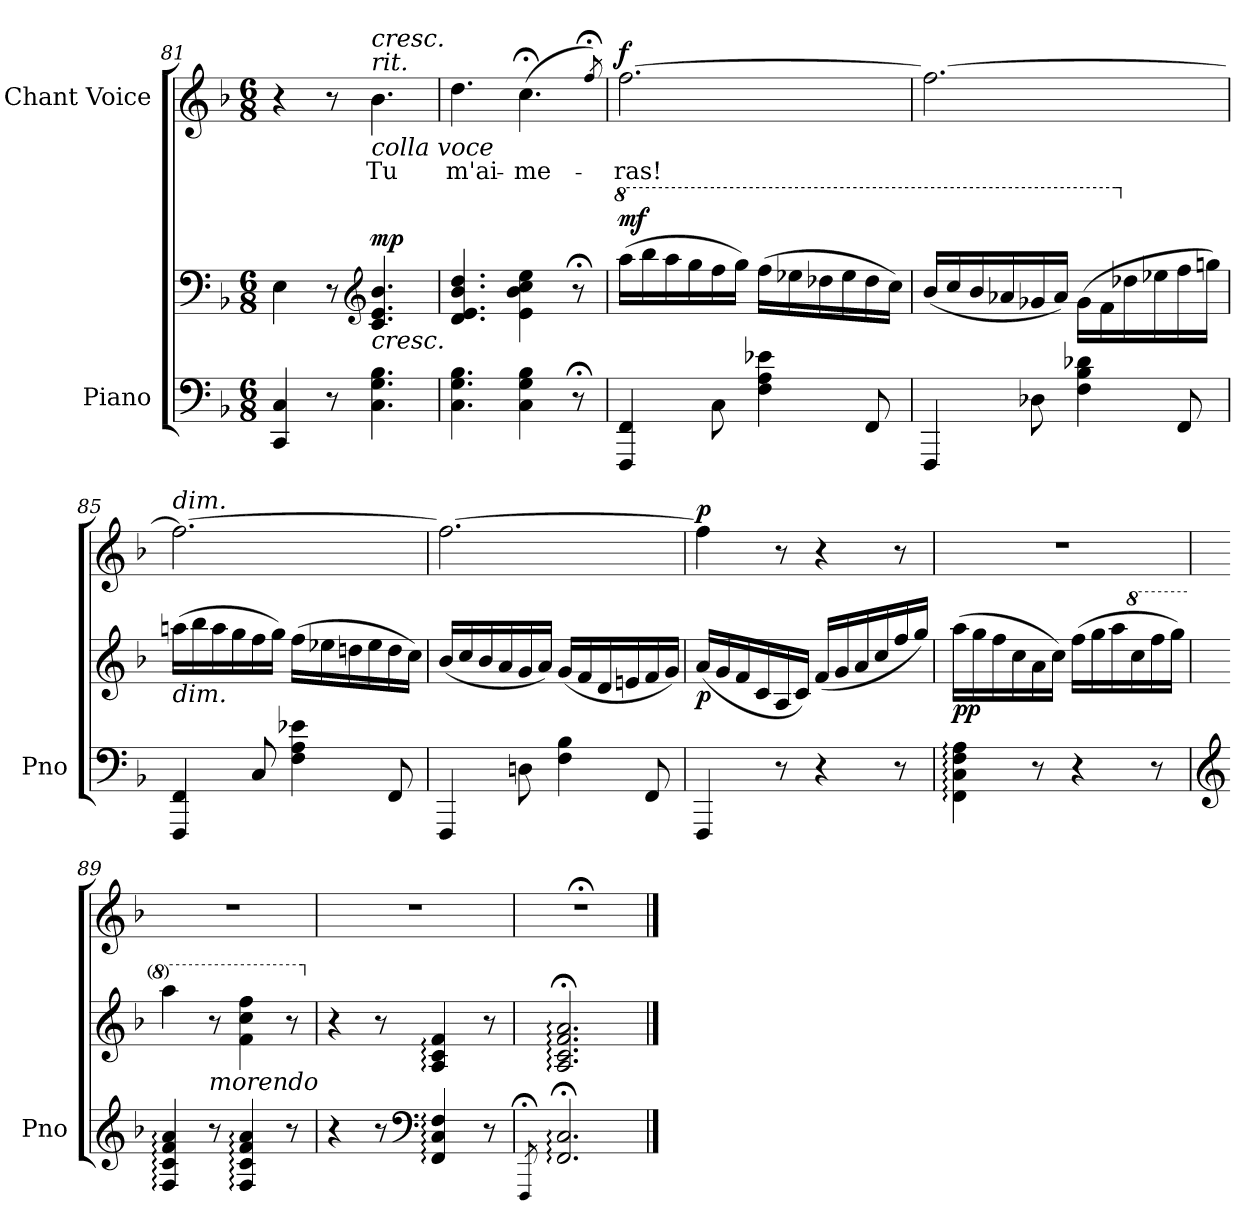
**kern	**kern	**dynam	**kern	**text	**dynam
*part2	*part2	*part2	*part1	*part1	*part1
*staff3	*staff2	*staff2/3	*staff1	*staff1	*staff1
*I"Piano	*	*	*I"Chant Voice	*	*
*I'Pno	*	*	*	*	*
!!LO:LB:g=z
*clefF4	*clefF4	*	*clefG2	*	*
*k[b-]	*k[b-]	*	*k[b-]	*	*
*M6/8	*M6/8	*	*M6/8	*	*
=81	=81	=81	=81	=81	=81
4CC/ 4C/	4E\	.	4r	.	.
8r	8r	.	8r	.	.
*	*clefG2	*	*	*	*
*	*	*	*MM100	*	*
!	!	!	!LO:TX:a:i:t=rit.	!	!
!	!	!	!LO:TX:b:i:t=colla voce	!	!
!	!	!	!LO:TX:a:i:t=cresc.	!	!
!	!LO:TX:b:i:t=cresc.	!	!	!	!
!	!	!LO:DY:a	!	!LO:LY:b	!
4.C\ 4.G\ 4.B-\	4.c/ 4.e/ 4.b-/	mp	4.b-\	Tu	.
=82	=82	=82	=82	=82	=82
!	!	!	!	!LO:LY:b	!
4.C\ 4.G\ 4.B-\	4.d/ 4.e/ 4.b-/ 4.dd/	.	4.dd\	m'ai-	.
!	!	!	!	!LO:LY:b	!
4C\ 4G\ 4B-\	4e\ 4b-\ 4cc\ 4ee\	.	(>4.cc;<\	-me-	.
8r;<	8r;<	.	.	.	.
.	.	.	8qff;</)	.	.
=83	=83	=83	=83	=83	=83
*	*8va	*	*	*	*
!	!	!LO:DY:a	!	!LO:LY:b	!LO:DY:a
4FFF/ 4FF/	(>16aaa\LL	mf	[2.ff\	-ras!	f
.	16bbb-\	.	.	.	.
.	16aaa\	.	.	.	.
.	16ggg\	.	.	.	.
8C\	16fff\	.	.	.	.
.	16ggg\JJ)	.	.	.	.
4F\ 4A\ 4e-X\	(>16fff\LL	.	.	.	.
.	16eee-X\	.	.	.	.
.	16ddd-X\	.	.	.	.
.	16eee-\	.	.	.	.
8FF/	16ddd-\	.	.	.	.
.	16ccc\JJ)	.	.	.	.
=84	=84	=84	=84	=84	=84
4FFF/	(<16bb-/LL	.	2.ff\_	.	.
.	16ccc/	.	.	.	.
.	16bb-/	.	.	.	.
.	16aa-X/	.	.	.	.
8D-X\	16gg-X/	.	.	.	.
.	16aa-/JJ)	.	.	.	.
4F\ 4B-\ 4d-X\	(>16gg-\LL	.	.	.	.
.	16ff\	.	.	.	.
*	*X8va	*	*	*	*
.	16dd-X\	.	.	.	.
.	16ee-X\	.	.	.	.
8FF/	16ff\	.	.	.	.
.	16ggn\JJ)	.	.	.	.
!!LO:LB:g=z
=85	=85	=85	=85	=85	=85
!	!	!	!LO:TX:a:i:t=dim.	!	!
!	!LO:TX:b:i:t=dim.	!	!	!	!
4FFF/ 4FF/	(>16aan\LL	.	2.ff\_	.	.
.	16bb-\	.	.	.	.
.	16aa\	.	.	.	.
.	16gg\	.	.	.	.
8C/	16ff\	.	.	.	.
.	16gg\JJ)	.	.	.	.
4F\ 4A\ 4e-X\	(>16ff\LL	.	.	.	.
.	16ee-X\	.	.	.	.
.	16ddn\	.	.	.	.
.	16ee-\	.	.	.	.
8FF/	16dd\	.	.	.	.
.	16cc\JJ)	.	.	.	.
=86	=86	=86	=86	=86	=86
4FFF/	(<16b-/LL	.	2.ff\_	.	.
.	16cc/	.	.	.	.
.	16b-/	.	.	.	.
.	16a/	.	.	.	.
8Dn\	16g/	.	.	.	.
.	16a/JJ)	.	.	.	.
4F\ 4B-\	(<16g/LL	.	.	.	.
.	16f/	.	.	.	.
.	16d/	.	.	.	.
.	16en/	.	.	.	.
8FF/	16f/	.	.	.	.
.	16g/JJ)	.	.	.	.
=87	=87	=87	=87	=87	=87
!	!	!LO:DY:b	!	!	!LO:DY:a
4FFF/	(<16a/LL	p	4ff\]	.	p
.	16g/	.	.	.	.
.	16f/	.	.	.	.
.	16c/	.	.	.	.
8r	16A/	.	8r	.	.
.	16c/JJ)	.	.	.	.
4r	(<16f/LL	.	4r	.	.
.	16g/	.	.	.	.
.	16a/	.	.	.	.
.	16cc/	.	.	.	.
8r	16ff/	.	8r	.	.
.	16gg/JJ)	.	.	.	.
!!LO:LB:g=z
=88	=88	=88	=88	=88	=88
!	!	!LO:DY:b	!	!	!
4FF\: 4C\: 4F\: 4A\:	(>16aa\LL	pp	2.r	.	.
.	16gg\	.	.	.	.
.	16ff\	.	.	.	.
.	16cc\	.	.	.	.
8r	16a\	.	.	.	.
.	16cc\JJ)	.	.	.	.
4r	(>16ff\LL	.	.	.	.
.	16gg\	.	.	.	.
.	16aa\	.	.	.	.
*	*8va	*	*	*	*
.	16ccc\	.	.	.	.
8r	16fff\	.	.	.	.
.	16ggg\JJ)	.	.	.	.
=89	=89	=89	=89	=89	=89
*clefG2	*	*	*	*	*
4F/: 4c/: 4f/: 4a/:	4aaa\	.	2.r	.	.
!	!LO:TX:b:i:t=morendo	!	!	!	!
8r	8r	.	.	.	.
4F/: 4c/: 4f/: 4a/:	4ff\ 4ccc\ 4fff\	.	.	.	.
8r	8r	.	.	.	.
=90	=90	=90	=90	=90	=90
*	*X8va	*	*	*	*
4r	4r	.	2.r	.	.
8r	8r	.	.	.	.
*clefF4	*	*	*	*	*
4FF/: 4C/: 4F/:	4A/: 4c/: 4f/:	.	.	.	.
8r	8r	.	.	.	.
=91	=91	=91	=91	=91	=91
8qFFF;/	.	.	.	.	.
2.FF/;: 2.C/;:	2.A/;<: 2.c/;<: 2.f/;<: 2.a/;<:	.	2.r;<	.	.
==	==	==	==	==	==
*-	*-	*-	*-	*-	*-
